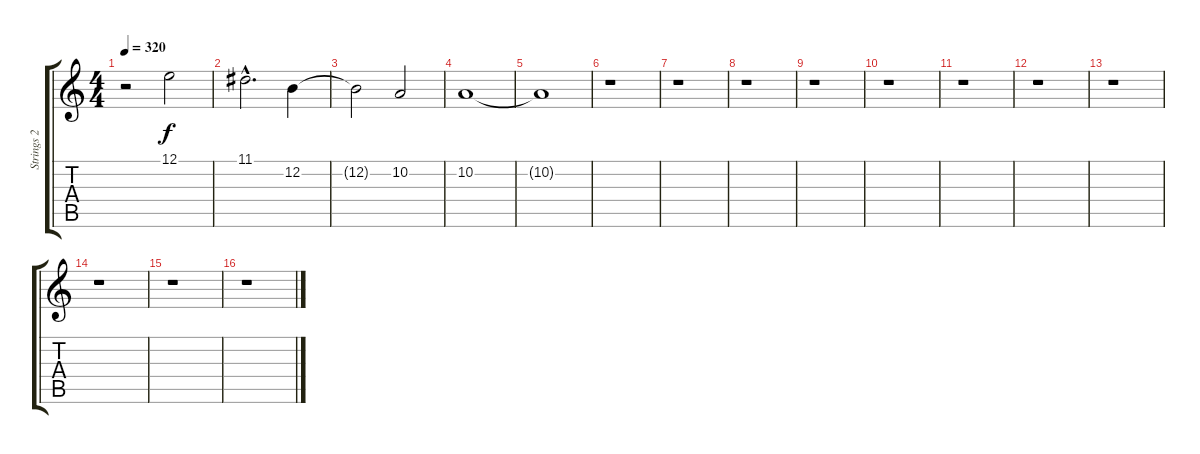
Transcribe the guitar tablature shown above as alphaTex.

\track ("Strings 2" "Strings 2") {instrument stringensemble1}
\staff {score tabs}
\tuning (E4 B3 G3 D3 A2 E2) {hide}
\ts (4 4)
\tempo 320
\clef g2
\ks c
r.2{dy f} 12.1.2 |
11.1{hac}.2{d} 12.2.4 |
12.2{t}.2 10.2.2 |
10.2.1 |
10.2{t}.1 |
r.1 |
r.1 |
r.1 |
r.1 |
r.1 |
r.1 |
r.1 |
r.1 |
r.1 |
r.1 |
r.1
